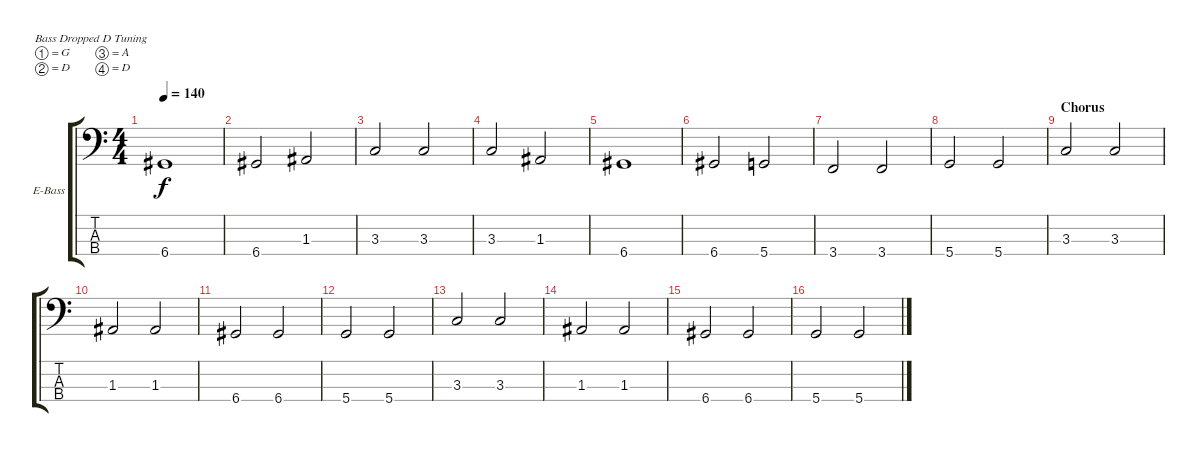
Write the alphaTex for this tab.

\bracketExtendMode groupsimilarinstruments
\firstSystemTrackNameOrientation horizontal
\otherSystemsTrackNameOrientation horizontal
\track ("Bass" "E-Bass") {instrument electricbassfinger}
\staff {score tabs}
\tuning (G2 D2 A1 D1)
\ts (4 4)
\tempo 140
\clef f4
\ks c
6.4.1{dy f} |
6.4.2 1.3.2 |
3.3.2 3.3.2 |
3.3.2 1.3.2 |
6.4.1 |
6.4.2 5.4.2 |
3.4.2 3.4.2 |
5.4.2 5.4.2 |
\section ("" "Chorus")
3.3.2 3.3.2 |
1.3.2 1.3.2 |
6.4.2 6.4.2 |
5.4.2 5.4.2 |
3.3.2 3.3.2 |
1.3.2 1.3.2 |
6.4.2 6.4.2 |
5.4.2 5.4.2
